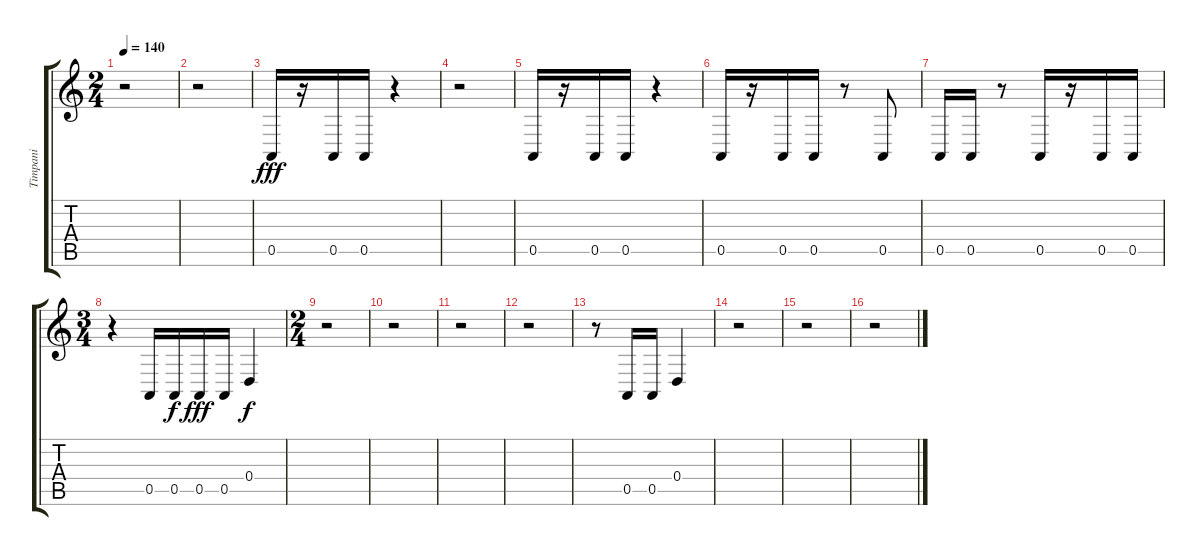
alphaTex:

\track ("Timpani" "Timpani") {instrument timpani}
\staff {score tabs}
\tuning (E4 B3 G3 D3 A2 E2) {hide}
\ts (2 4)
\tempo 140
\clef g2
\ks c
r.2{dy fff instrument timpani} |
r.2 |
0.5.16 r.16 0.5.16 0.5.16 r.4 |
r.2 |
0.5.16 r.16 0.5.16 0.5.16 r.4 |
0.5.16 r.16 0.5.16 0.5.16 r.8 0.5.8 |
0.5.16 0.5.16 r.8 0.5.16 r.16 0.5.16 0.5.16 |
\ts (3 4)
r.4 0.5.16 0.5.16{dy f} 0.5.16{dy fff} 0.5.16 0.4.4{dy f} |
\ts (2 4)
r.2 |
r.2 |
r.2 |
r.2 |
r.8 0.5.16 0.5.16 0.4.4 |
r.2 |
r.2 |
r.2
